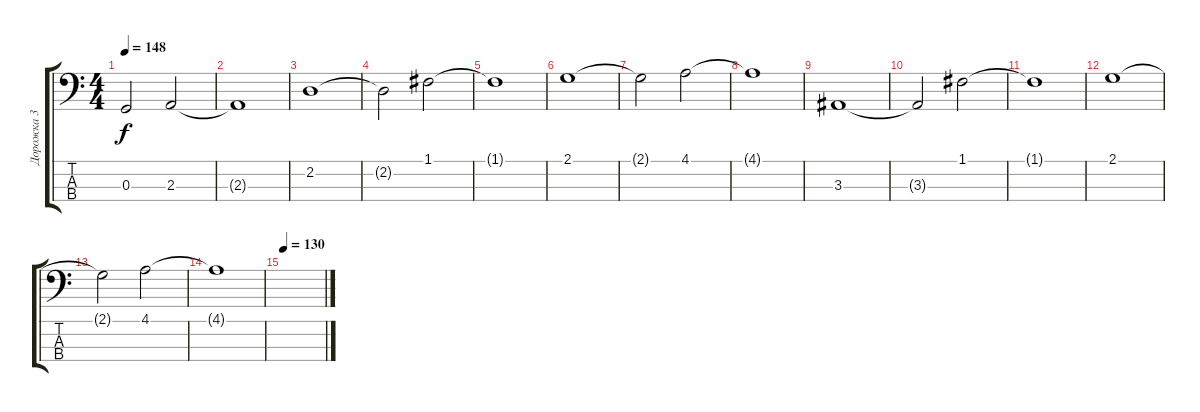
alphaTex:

\track ("Дорожка 3" "Дорожка 3") {instrument electricbassfinger}
\staff {score tabs}
\tuning (F2 C2 G1 C1) {hide}
\ts (4 4)
\tempo 148
\clef f4
\ks c
0.3{t}.2{dy f} 2.3.2 |
2.3{t}.1 |
2.2.1 |
2.2{t}.2 1.1.2 |
1.1{t}.1 |
2.1.1 |
2.1{t}.2 4.1.2 |
4.1{t}.1 |
3.3.1 |
3.3{t}.2 1.1.2 |
1.1{t}.1 |
2.1.1 |
2.1{t}.2 4.1.2 |
4.1{t}.1 |
\tempo 130
